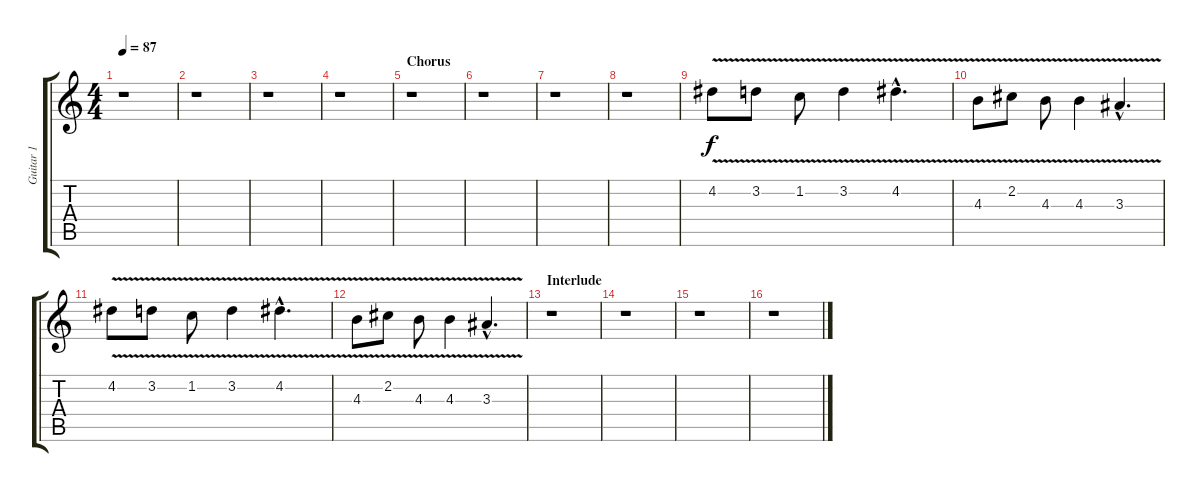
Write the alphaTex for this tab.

\track ("Guitar 1" "Guitar 1") {instrument distortionguitar}
\staff {score tabs}
\tuning (E4 B3 G3 D3 A2 E2) {hide}
\ts (4 4)
\tempo 87
\clef g2
\ks c
r.1{dy f} |
r.1 |
r.1 |
r.1 |
\section ("" "Chorus")
r.1 |
r.1 |
r.1 |
r.1 |
4.2{v}.8 3.2{v}.8 1.2{v}.8 3.2{v}.4 4.2{v hac}.4{d} |
4.3{v}.8 2.2{v}.8 4.3{v}.8 4.3{v}.4 3.3{v hac}.4{d} |
4.2{v}.8 3.2{v}.8 1.2{v}.8 3.2{v}.4 4.2{v hac}.4{d} |
4.3{v}.8 2.2{v}.8 4.3{v}.8 4.3{v}.4 3.3{v hac}.4{d} |
\section ("" "Interlude")
r.1 |
r.1 |
r.1 |
r.1
